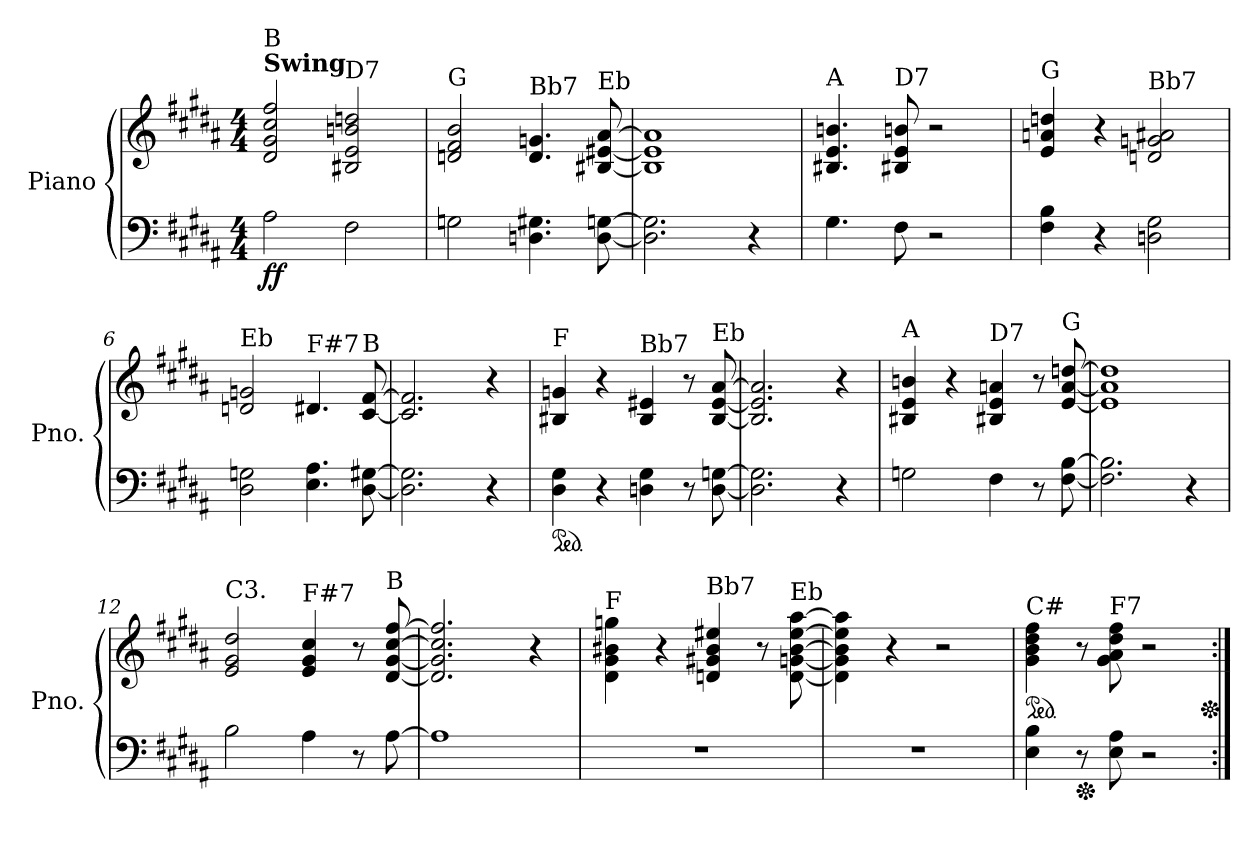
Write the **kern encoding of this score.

**kern	**kern	**dynam
*part1	*part1	*part1
*staff2	*staff1	*staff1/2
*I"Piano	*	*
*I'Pno.	*	*
*clefF4	*clefG2	*
*k[f#c#g#d#a#]	*k[f#c#g#d#a#]	*
*M4/4	*M4/4	*
*MM210	*MM210	*
=1	=1	=1
!	!LO:TX:B:t=Swing	!
!	!LO:TX:a:t=B	!
!	!	!LO:DY:b=2
2A#\	2d#/ 2g#/ 2cc#/ 2ff#/	ff
!	!LO:TX:a:t=D7	!
2F#\	2B#X/ 2e/ 2bn/ 2ddn/	.
=2	=2	=2
!	!LO:TX:a:t=G	!
2Gn\	2dn/ 2f#/ 2b/	.
!	!LO:TX:a:t=Bb7	!
4.Dn\ 4.G#X\	4.d/ 4.gn/	.
!	!LO:TX:a:t=Eb	!
[8D\ [8Gn\	[8B#X/ [8e#X/ [8a#/	.
=3	=3	=3
2.D\] 2.G\]	1B#] 1e#] 1a#]	.
4r	.	.
=4	=4	=4
!	!LO:TX:a:t=A	!
4.G#\	4.B#X/ 4.e/ 4.bn/	.
!	!LO:TX:a:t=D7	!
8F#\	8B#X/ 8e/ 8bn/	.
2r	2r	.
=5	=5	=5
!	!LO:TX:a:t=G	!
4F#\ 4B\	4e/ 4an/ 4ddn/	.
4r	4r	.
!	!LO:TX:a:t=Bb7	!
2Dn\ 2G#\	2dn/ 2gn/ 2a#X/	.
=6	=6	=6
!	!LO:TX:a:t=Eb	!
2D#\ 2Gn\	2dn/ 2gn/	.
!	!LO:TX:a:t=F#7	!
4.E\ 4.A#\	4.d#X/	.
!	!LO:TX:a:t=B	!
[8D#\ [8G#X\	[8c#/ [8f#/	.
=7	=7	=7
2.D#\] 2.G#\]	2.c#/] 2.f#/]	.
4r	4r	.
!!LO:LB:g=z
=8	=8	=8
*ped	*	*
!	!LO:TX:a:t=F	!
4D#\ 4G#\	4B#X/ 4gn/	.
4r	4r	.
!	!LO:TX:a:t=Bb7	!
4Dn\ 4G#\	4B#/ 4e#X/	.
8r	8r	.
!	!LO:TX:a:t=Eb	!
[8D\ [8Gn\	[8B#/ [8e#/ [8a#/	.
=9	=9	=9
2.D\] 2.G\]	2.B#/] 2.e#/] 2.a#/]	.
4r	4r	.
=10	=10	=10
!	!LO:TX:a:t=A	!
2Gn\	4B#X/ 4e/ 4bn/	.
.	4r	.
!	!LO:TX:a:t=D7	!
4F#\	4B#X/ 4e/ 4an/	.
8r	8r	.
!	!LO:TX:a:t=G	!
[8F#\ [8B\	[8e/ [8a/ [8ddn/	.
=11	=11	=11
2.F#\] 2.B\]	1e] 1a] 1dd]	.
4r	.	.
=12	=12	=12
!	!LO:TX:a:t=C3.	!
2B\	2e/ 2g#/ 2dd#/	.
!	!LO:TX:a:t=F#7	!
4A#\	4e/ 4g#/ 4cc#/	.
8r	8r	.
!	!LO:TX:a:t=B	!
[8A#\	[8d#/ [8g#/ [8cc#/ [8ff#/	.
=13	=13	=13
1A#]	2.d#/] 2.g#/] 2.cc#/] 2.ff#/]	.
.	4r	.
=14	=14	=14
!	!LO:TX:a:t=F	!
1r	4d#\ 4g#\ 4b#X\ 4ggn\	.
.	4r	.
!	!LO:TX:a:t=Bb7	!
.	4dn/ 4g#X/ 4b#/ 4ee#X/	.
.	8r	.
!	!LO:TX:a:t=Eb	!
.	[8d\ [8gn\ [8b#\ [8ee#\ [8aa#\	.
=15	=15	=15
1r	4d\] 4g\] 4b#\] 4ee#\] 4aa#\]	.
.	4r	.
.	2r	.
!!LO:LB:g=z
=16	=16	=16
*	*ped	*
!	!LO:TX:a:t=C#	!
4E\ 4B\	4g#\ 4b\ 4dd#\ 4ff#\	.
*Xped	*	*
8r	8r	.
!	!LO:TX:a:t=F7	!
8E\ 8A#\	8g#\ 8a#\ 8dd#\ 8ff#\	.
2r	2r	.
*	*Xped	*
=:|!	=:|!	=:|!
*-	*-	*-
